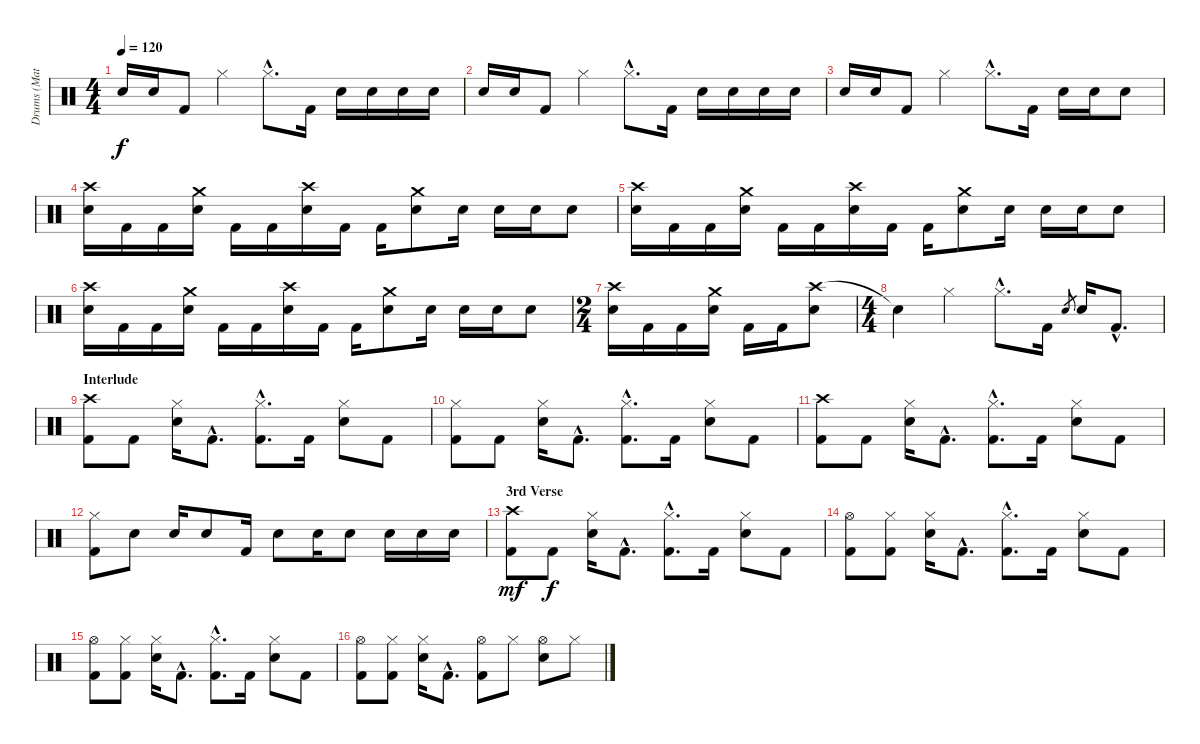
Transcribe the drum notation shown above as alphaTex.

\track ("Drums (Matt)" "Drums (Mat") {instrument percussion}
\staff {score}
\articulation defaults
\ts (4 4)
\tempo 120
\clef neutral
\ks c "Snare (hit) 2".16{dy f} "Snare (hit) 2".16 "Kick (hit) 2".8 "Hi-Hat (closed)".4 "Hi-Hat (closed)"{hac}.8{d} "Kick (hit) 2".16 "Snare (hit) 2".16 "Snare (hit) 2".16 "Snare (hit) 2".16 "Snare (hit) 2".16
|
"Snare (hit) 2".16 "Snare (hit) 2".16 "Kick (hit) 2".8 "Hi-Hat (closed)".4 "Hi-Hat (closed)"{hac}.8{d} "Kick (hit) 2".16 "Snare (hit) 2".16 "Snare (hit) 2".16 "Snare (hit) 2".16 "Snare (hit) 2".16 |
"Snare (hit) 2".16 "Snare (hit) 2".16 "Kick (hit) 2".8 "Hi-Hat (closed)".4 "Hi-Hat (closed)"{hac}.8{d} "Kick (hit) 2".16 "Snare (hit) 2".16 "Snare (hit) 2".16 "Snare (hit) 2".8 |
("Crash high (hit)" "Snare (hit) 2").16 "Kick (hit) 2".16 "Kick (hit) 2".16 ("Crash medium (hit)" "Snare (hit) 2").16 "Kick (hit) 2".16 "Kick (hit) 2".16 ("Crash high (hit)" "Snare (hit) 2").16 "Kick (hit) 2".16 "Kick (hit) 2".16 ("Crash medium (hit)" "Snare (hit) 2").8 "Snare (hit) 2".16 "Snare (hit) 2".16 "Snare (hit) 2".16 "Snare (hit) 2".8 |
("Crash high (hit)" "Snare (hit) 2").16 "Kick (hit) 2".16 "Kick (hit) 2".16 ("Crash medium (hit)" "Snare (hit) 2").16 "Kick (hit) 2".16 "Kick (hit) 2".16 ("Crash high (hit)" "Snare (hit) 2").16 "Kick (hit) 2".16 "Kick (hit) 2".16 ("Crash medium (hit)" "Snare (hit) 2").8 "Snare (hit) 2".16 "Snare (hit) 2".16 "Snare (hit) 2".16 "Snare (hit) 2".8 |
("Crash high (hit)" "Snare (hit) 2").16 "Kick (hit) 2".16 "Kick (hit) 2".16 ("Crash medium (hit)" "Snare (hit) 2").16 "Kick (hit) 2".16 "Kick (hit) 2".16 ("Crash high (hit)" "Snare (hit) 2").16 "Kick (hit) 2".16 "Kick (hit) 2".16 ("Crash medium (hit)" "Snare (hit) 2").8 "Snare (hit) 2".16 "Snare (hit) 2".16 "Snare (hit) 2".16 "Snare (hit) 2".8 |
\ts (2 4)
("Crash high (hit)" "Snare (hit) 2").16 "Kick (hit) 2".16 "Kick (hit) 2".16 ("Crash medium (hit)" "Snare (hit) 2").16 "Kick (hit) 2".16 "Kick (hit) 2".16 ("Crash high (hit)" "Snare (hit) 2").8 |
\ts (4 4)
"Snare (hit)"{t}.4 "Hi-Hat (closed)".4 "Hi-Hat (closed)"{hac}.8{d} "Kick (hit) 2".16 "Snare (hit) 2".8{gr} "Snare (hit) 2".16 "Kick (hit) 2"{hac}.8{d} |
\section ("" "Interlude")
("Crash high (hit)" "Kick (hit) 2").8 "Kick (hit) 2".8 ("Hi-Hat (closed)" "Snare (hit) 2").16 "Kick (hit) 2"{hac}.8{d} ("Hi-Hat (closed)"{hac} "Kick (hit) 2"{hac}).8{d} "Kick (hit) 2".16 ("Hi-Hat (closed)" "Snare (hit) 2").8 "Kick (hit) 2".8 |
("Hi-Hat (closed)" "Kick (hit) 2").8 "Kick (hit) 2".8 ("Hi-Hat (closed)" "Snare (hit) 2").16 "Kick (hit) 2"{hac}.8{d} ("Hi-Hat (closed)"{hac} "Kick (hit) 2"{hac}).8{d} "Kick (hit) 2".16 ("Hi-Hat (closed)" "Snare (hit) 2").8 "Kick (hit) 2".8 |
("Crash high (hit)" "Kick (hit) 2").8 "Kick (hit) 2".8 ("Hi-Hat (closed)" "Snare (hit) 2").16 "Kick (hit) 2"{hac}.8{d} ("Hi-Hat (closed)"{hac} "Kick (hit) 2"{hac}).8{d} "Kick (hit) 2".16 ("Hi-Hat (closed)" "Snare (hit) 2").8 "Kick (hit) 2".8 |
("Hi-Hat (closed)" "Kick (hit) 2").8 "Snare (hit) 2".8 "Snare (hit) 2".16 "Snare (hit) 2".8 "Kick (hit) 2".16 "Snare (hit) 2".8 "Snare (hit) 2".16 "Snare (hit) 2".8 "Snare (hit) 2".16 "Snare (hit) 2".16 "Snare (hit) 2".16 |
\section ("" "3rd Verse")
("Crash high (hit)" "Kick (hit) 2").8{dy mf} "Kick (hit) 2".8{dy f} ("Hi-Hat (closed)" "Snare (hit) 2").16 "Kick (hit) 2"{hac}.8{d} ("Hi-Hat (closed)"{hac} "Kick (hit) 2"{hac}).8{d} "Kick (hit) 2".16 ("Hi-Hat (closed)" "Snare (hit) 2").8 "Kick (hit) 2".8 |
("Hi-Hat (open)" "Kick (hit) 2").8 ("Hi-Hat (closed)" "Kick (hit) 2").8 ("Hi-Hat (closed)" "Snare (hit) 2").16 "Kick (hit) 2"{hac}.8{d} ("Hi-Hat (closed)"{hac} "Kick (hit) 2"{hac}).8{d} "Kick (hit) 2".16 ("Hi-Hat (closed)" "Snare (hit) 2").8 "Kick (hit) 2".8 |
("Hi-Hat (open)" "Kick (hit) 2").8 ("Hi-Hat (closed)" "Kick (hit) 2").8 ("Hi-Hat (closed)" "Snare (hit) 2").16 "Kick (hit) 2"{hac}.8{d} ("Hi-Hat (closed)"{hac} "Kick (hit) 2"{hac}).8{d} "Kick (hit) 2".16 ("Hi-Hat (closed)" "Snare (hit) 2").8 "Kick (hit) 2".8 |
("Hi-Hat (open)" "Kick (hit) 2").8 ("Hi-Hat (closed)" "Kick (hit) 2").8 ("Hi-Hat (closed)" "Snare (hit) 2").16 "Kick (hit) 2"{hac}.8{d} ("Hi-Hat (open)" "Kick (hit) 2").8 "Hi-Hat (closed)".8 ("Hi-Hat (open)" "Snare (hit) 2").8 "Hi-Hat (closed)".8
